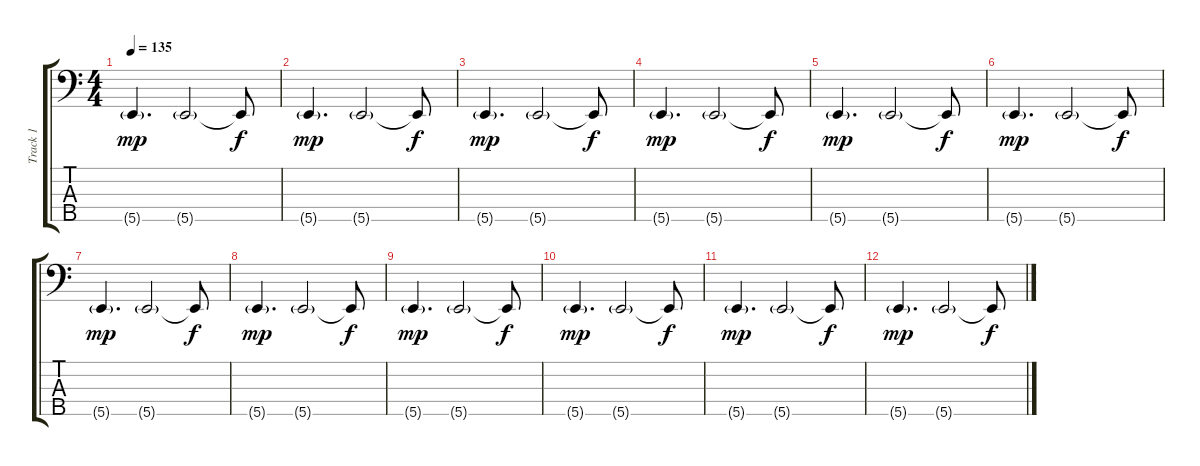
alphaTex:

\track ("Track 1" "Track 1") {instrument synthbass2}
\staff {score tabs}
\tuning (G2 D2 A1 E1 B0) {hide}
\ts (4 4)
\tempo 135
\clef f4
\ks c
5.5{g}.4{d dy mp} 5.5{g}.2 5.5{t}.8{dy f} |
5.5{g}.4{d dy mp} 5.5{g}.2 5.5{t}.8{dy f} |
5.5{g}.4{d dy mp} 5.5{g}.2 5.5{t}.8{dy f} |
5.5{g}.4{d dy mp} 5.5{g}.2 5.5{t}.8{dy f} |
5.5{g}.4{d dy mp} 5.5{g}.2 5.5{t}.8{dy f} |
5.5{g}.4{d dy mp} 5.5{g}.2 5.5{t}.8{dy f} |
5.5{g}.4{d dy mp} 5.5{g}.2 5.5{t}.8{dy f} |
5.5{g}.4{d dy mp} 5.5{g}.2 5.5{t}.8{dy f} |
5.5{g}.4{d dy mp} 5.5{g}.2 5.5{t}.8{dy f} |
5.5{g}.4{d dy mp} 5.5{g}.2 5.5{t}.8{dy f} |
5.5{g}.4{d dy mp} 5.5{g}.2 5.5{t}.8{dy f} |
5.5{g}.4{d dy mp} 5.5{g}.2 5.5{t}.8{dy f}
